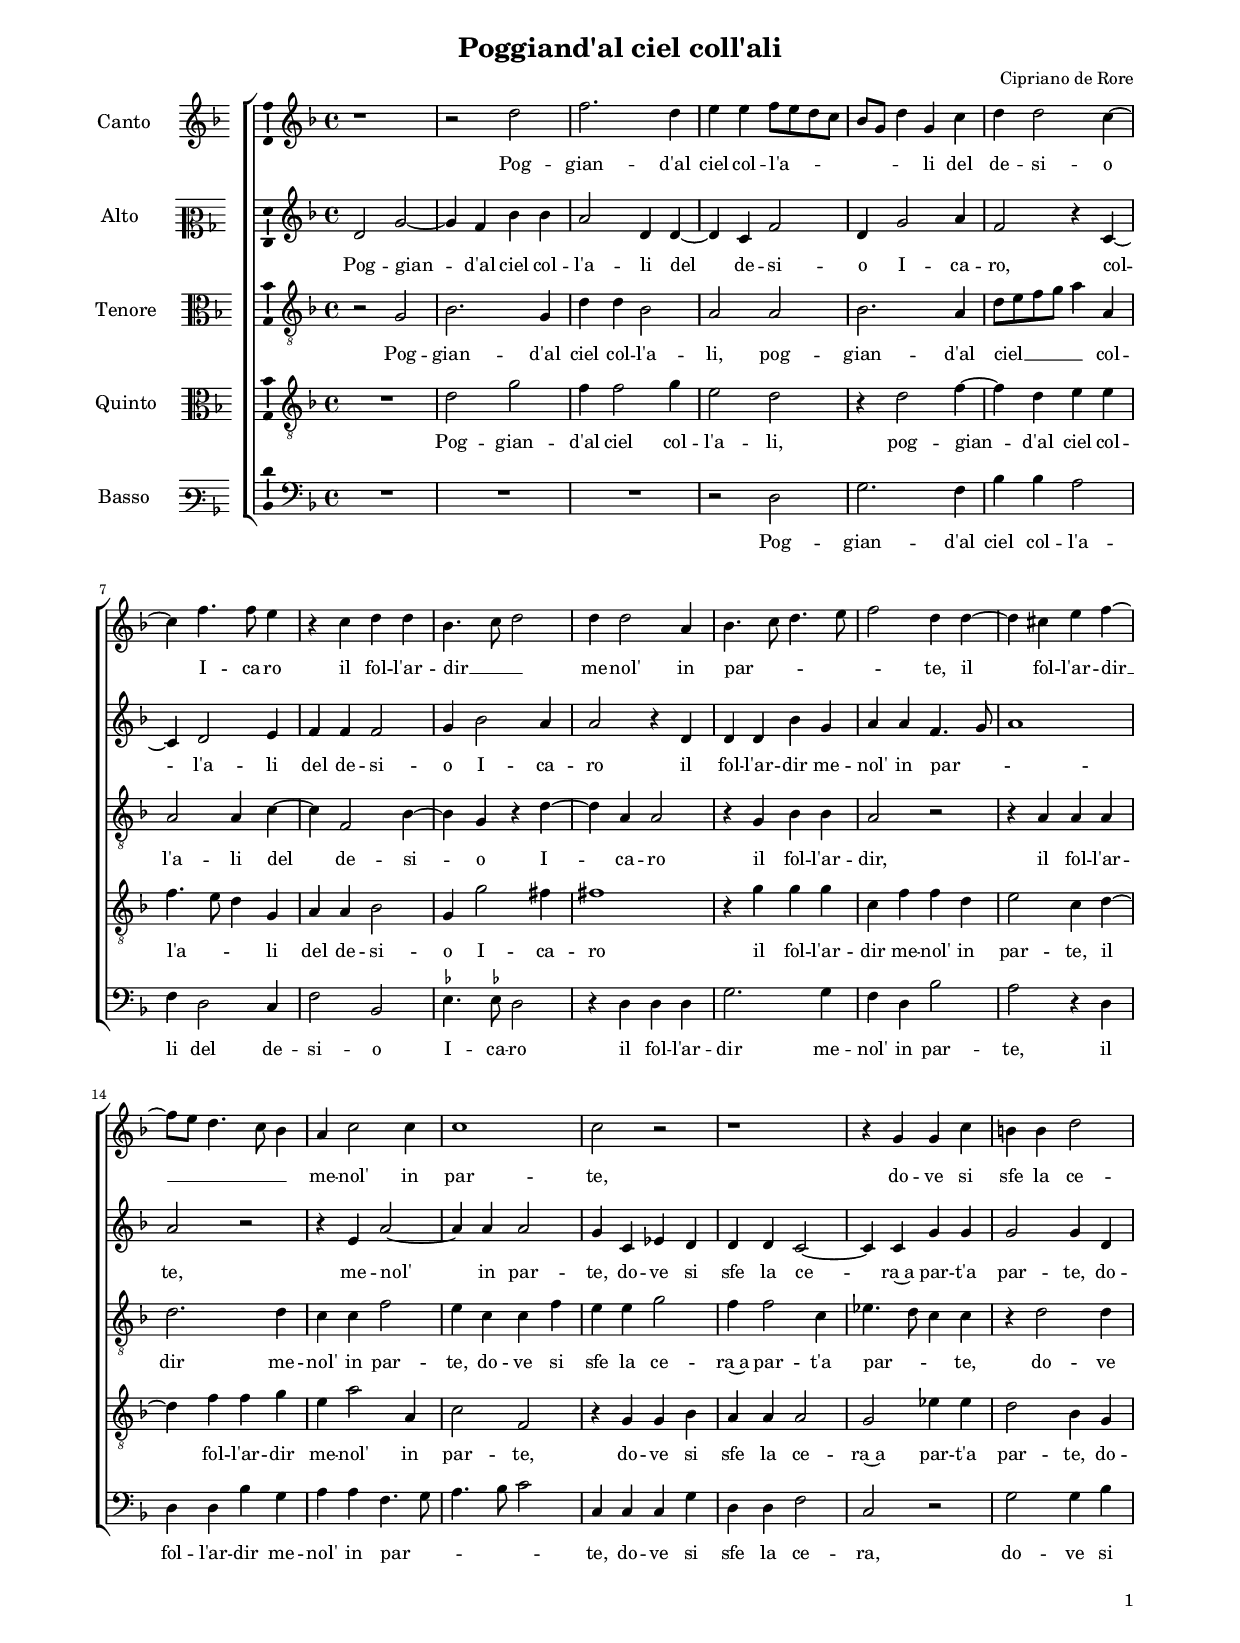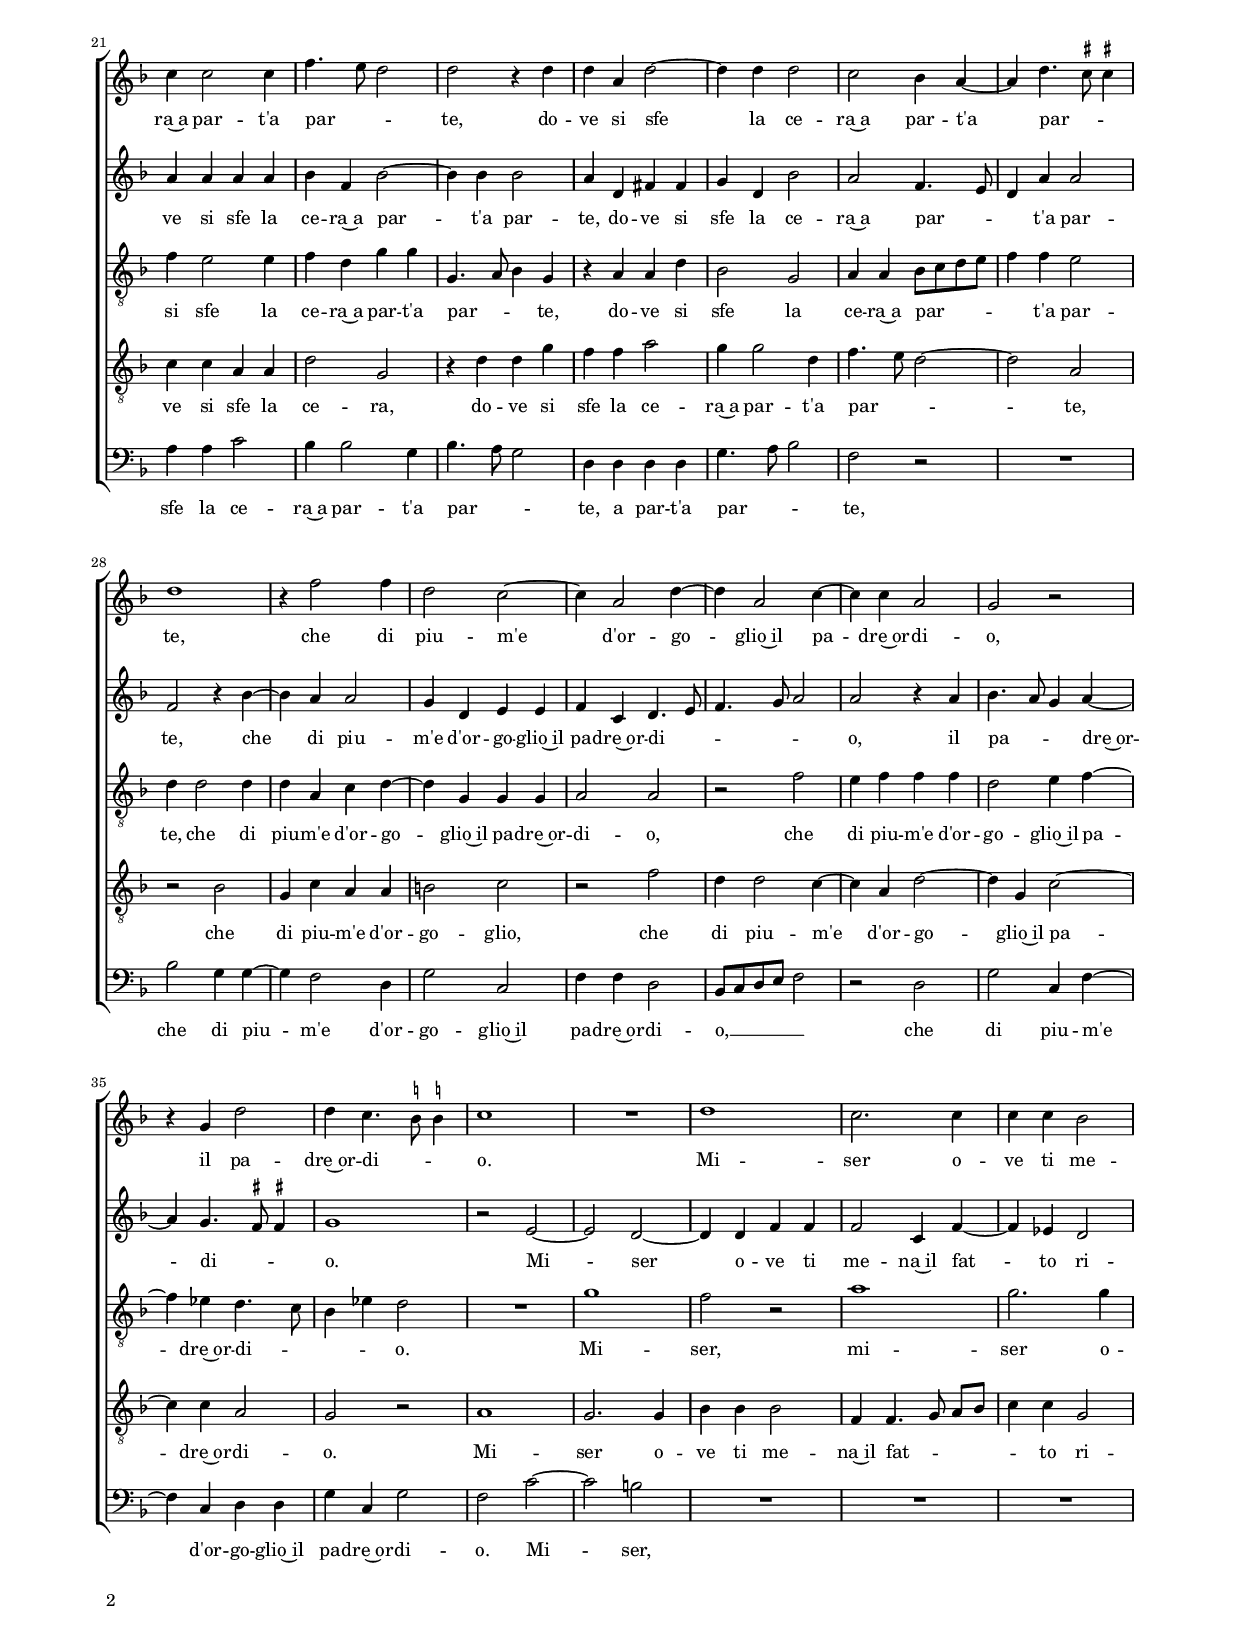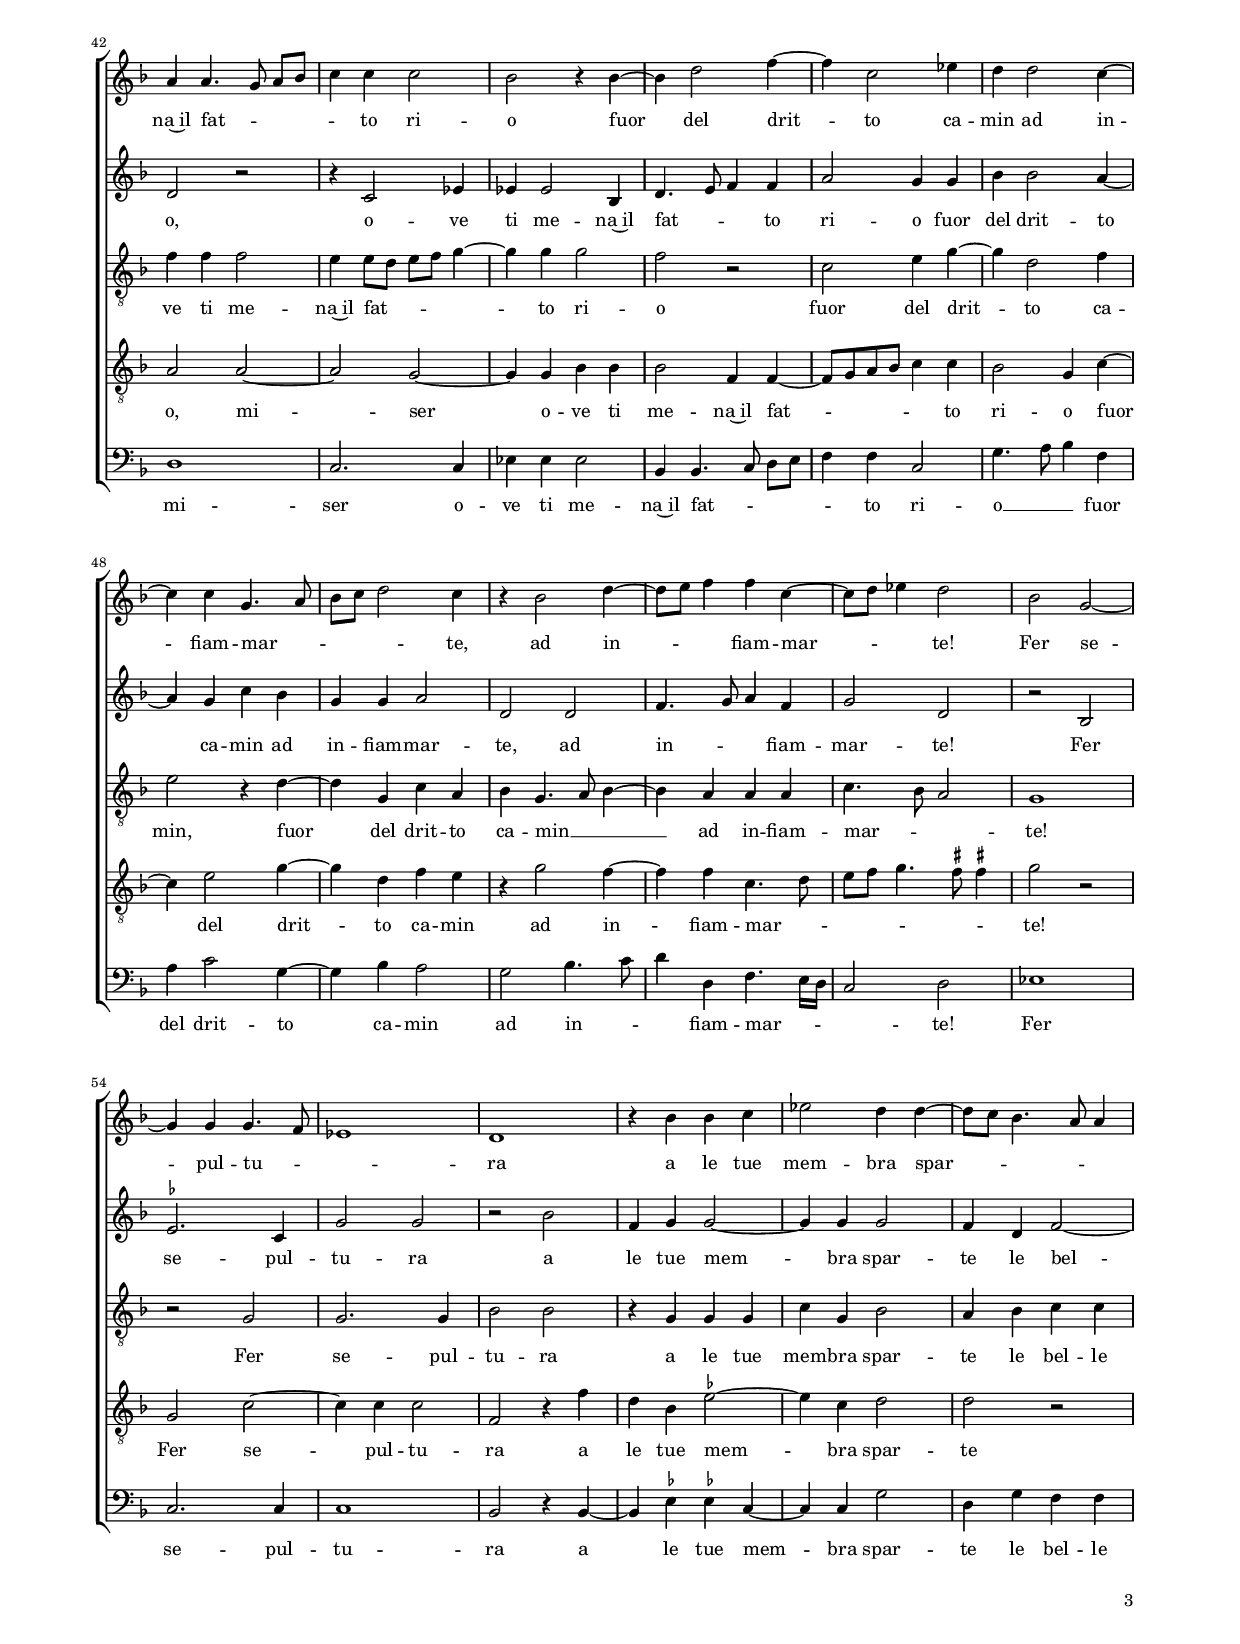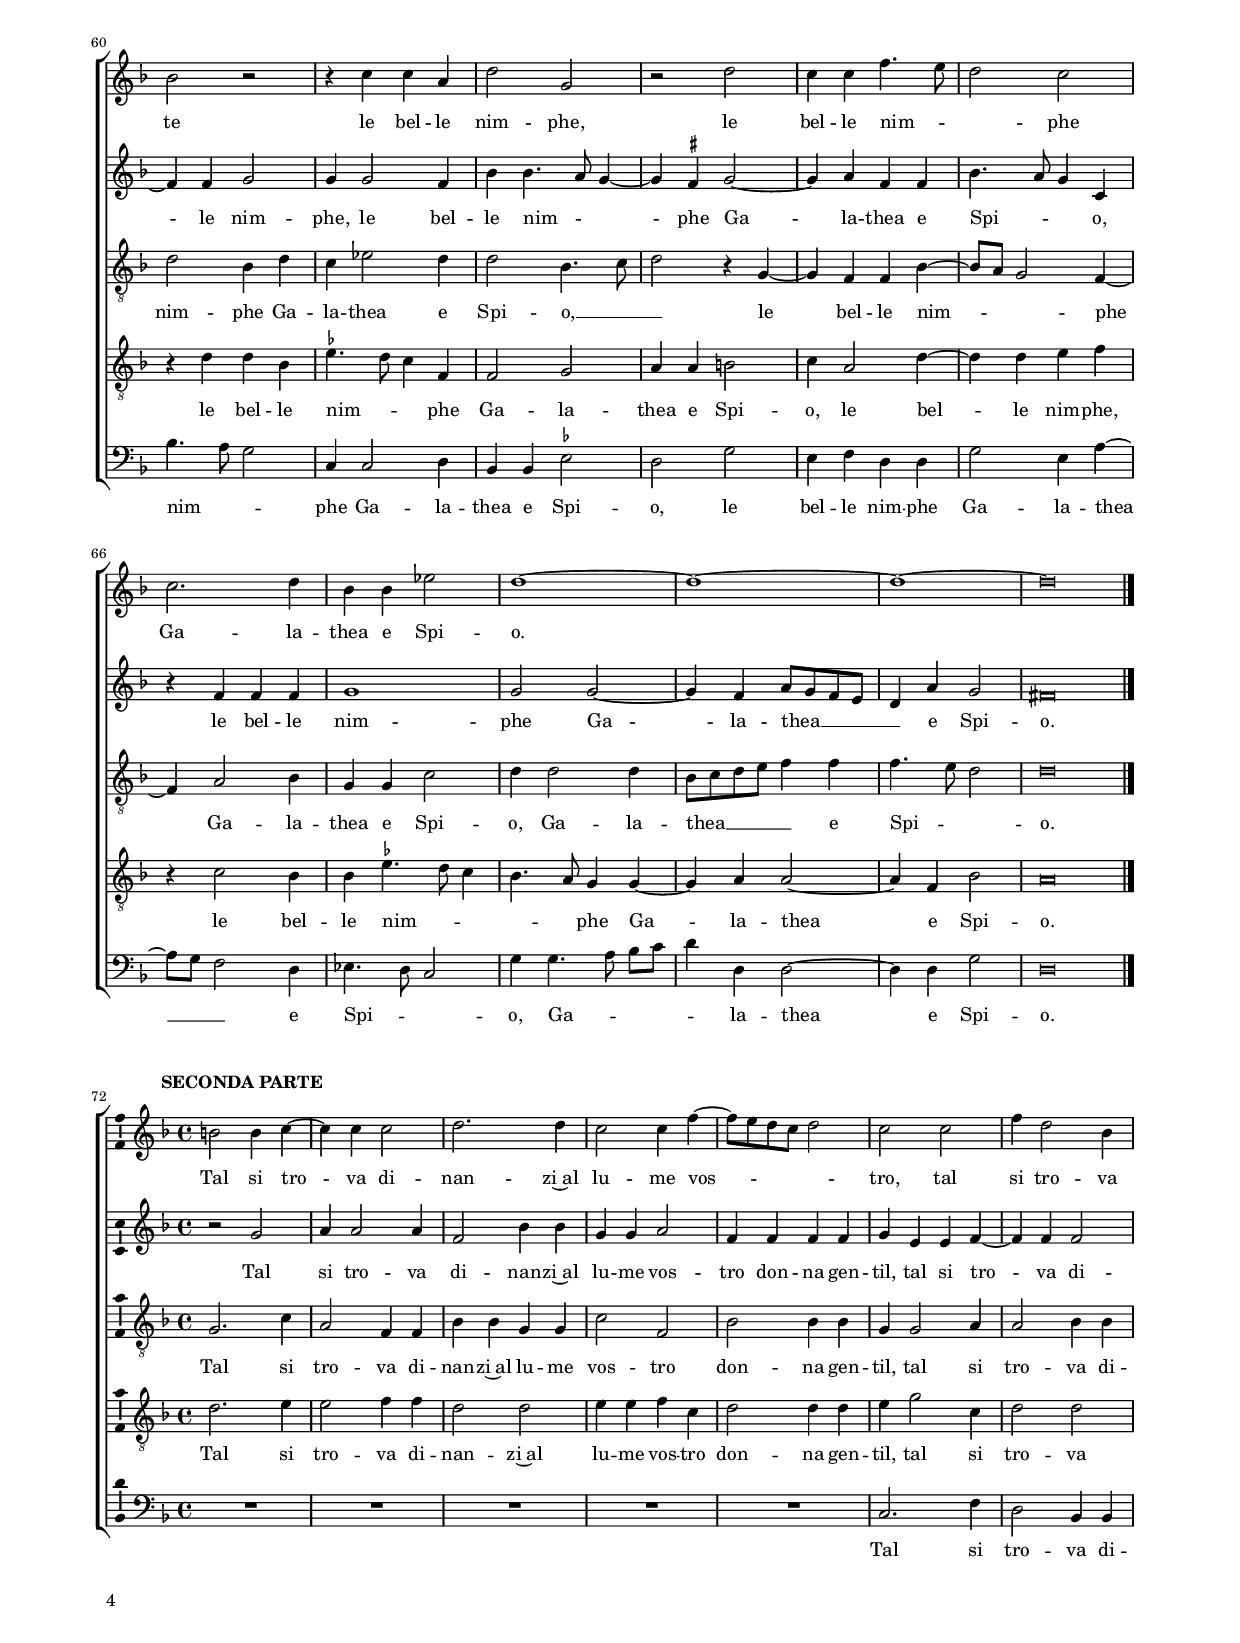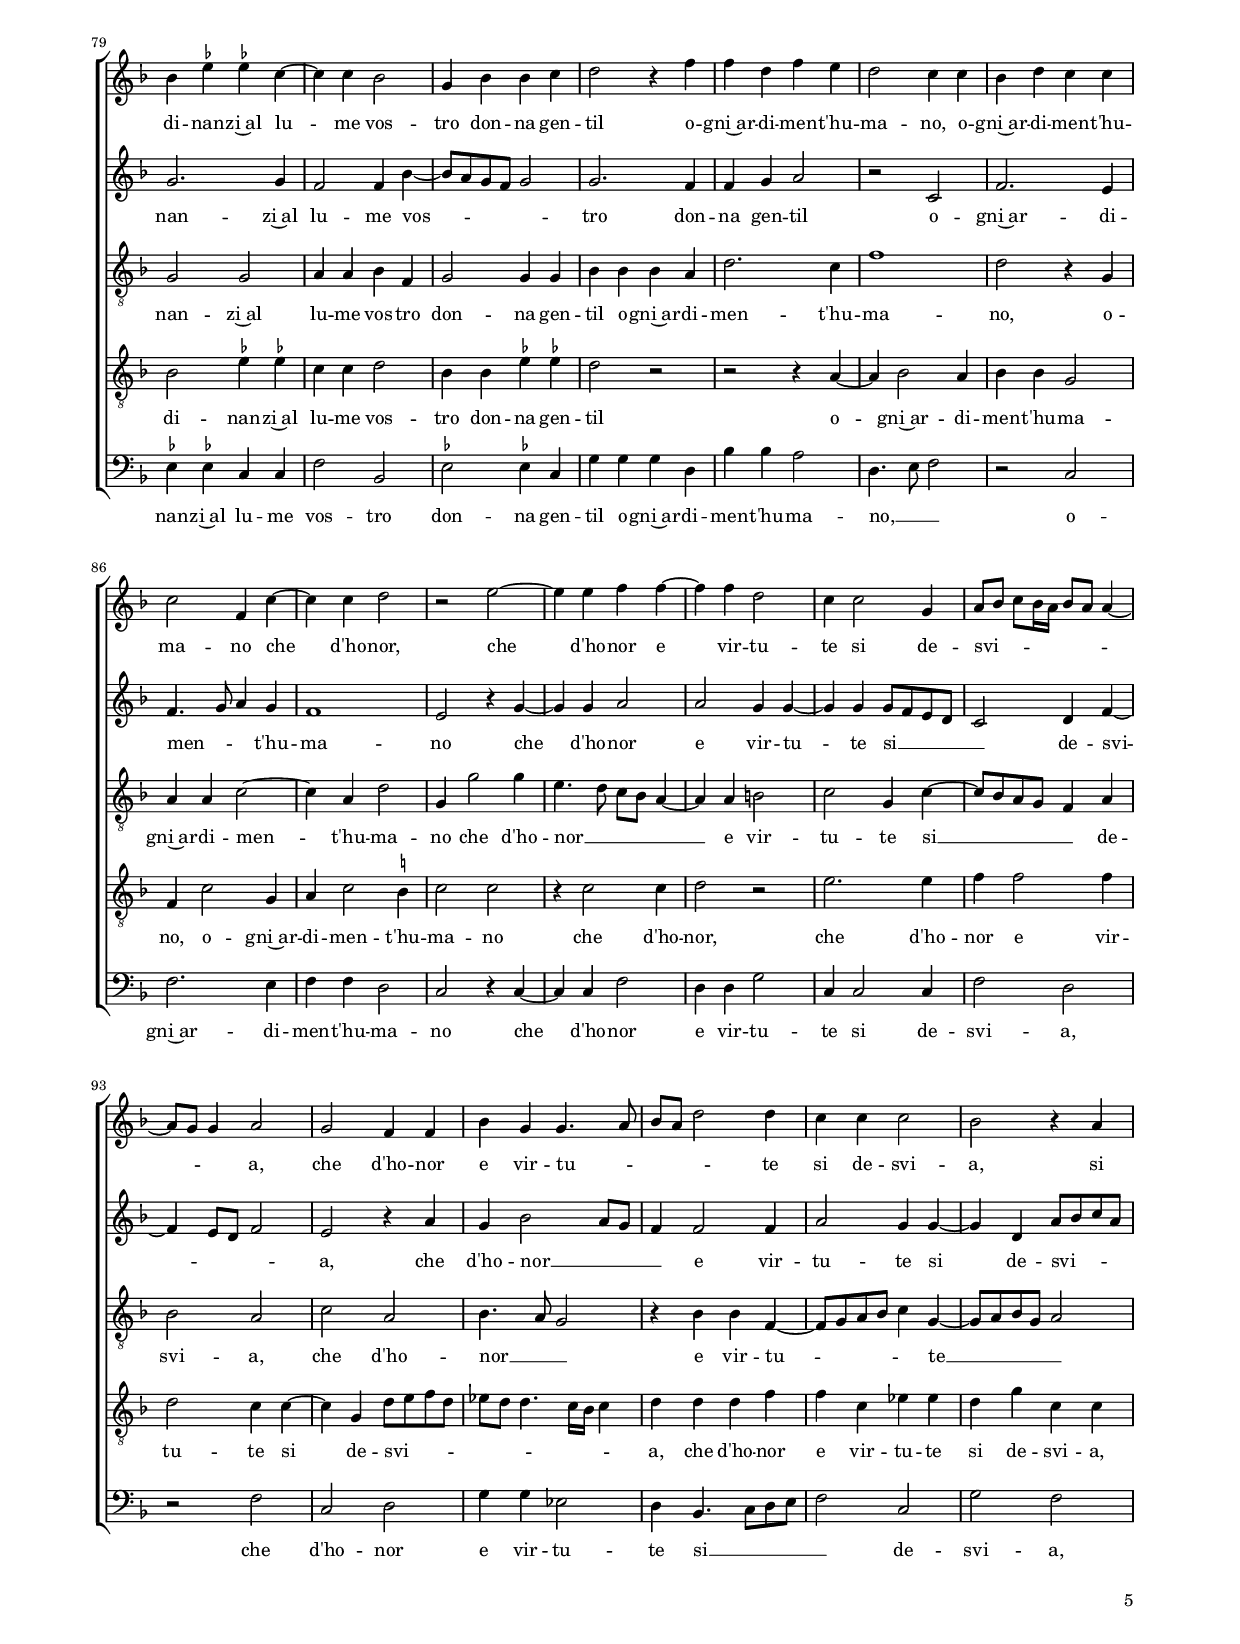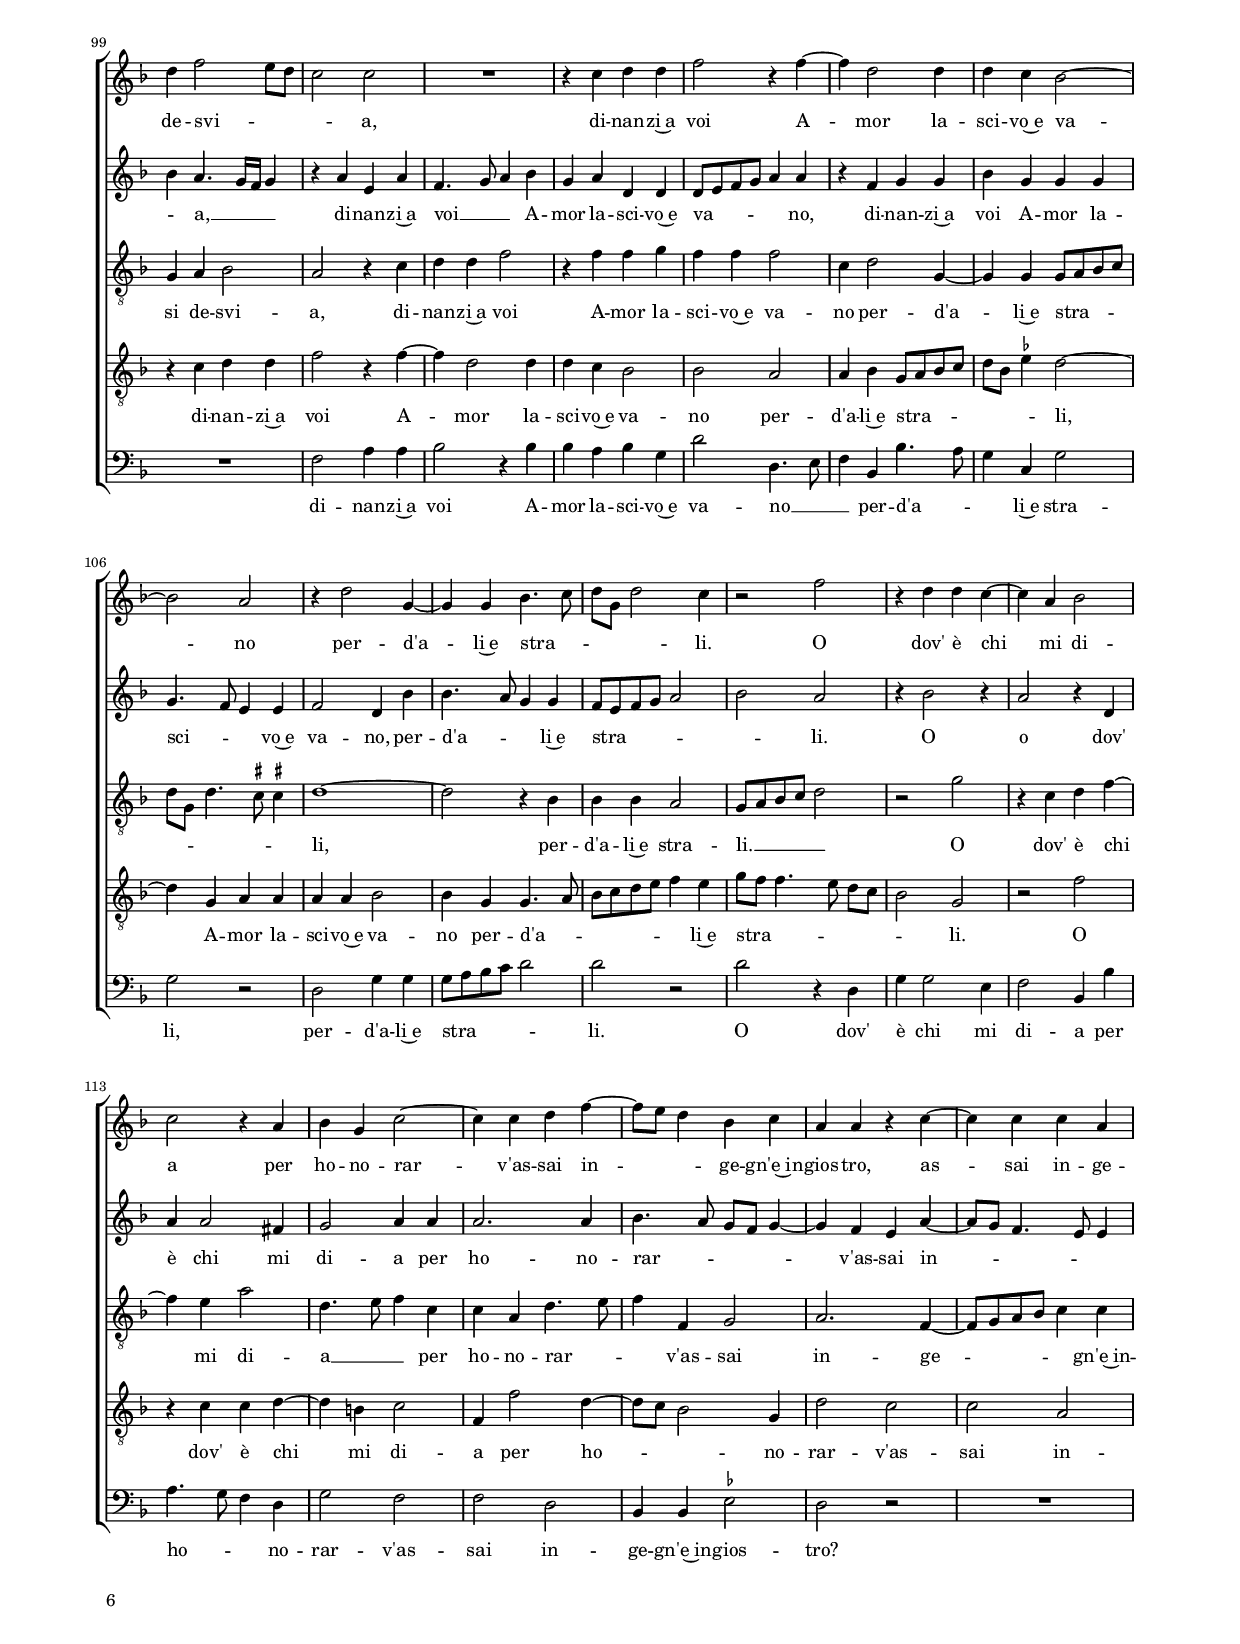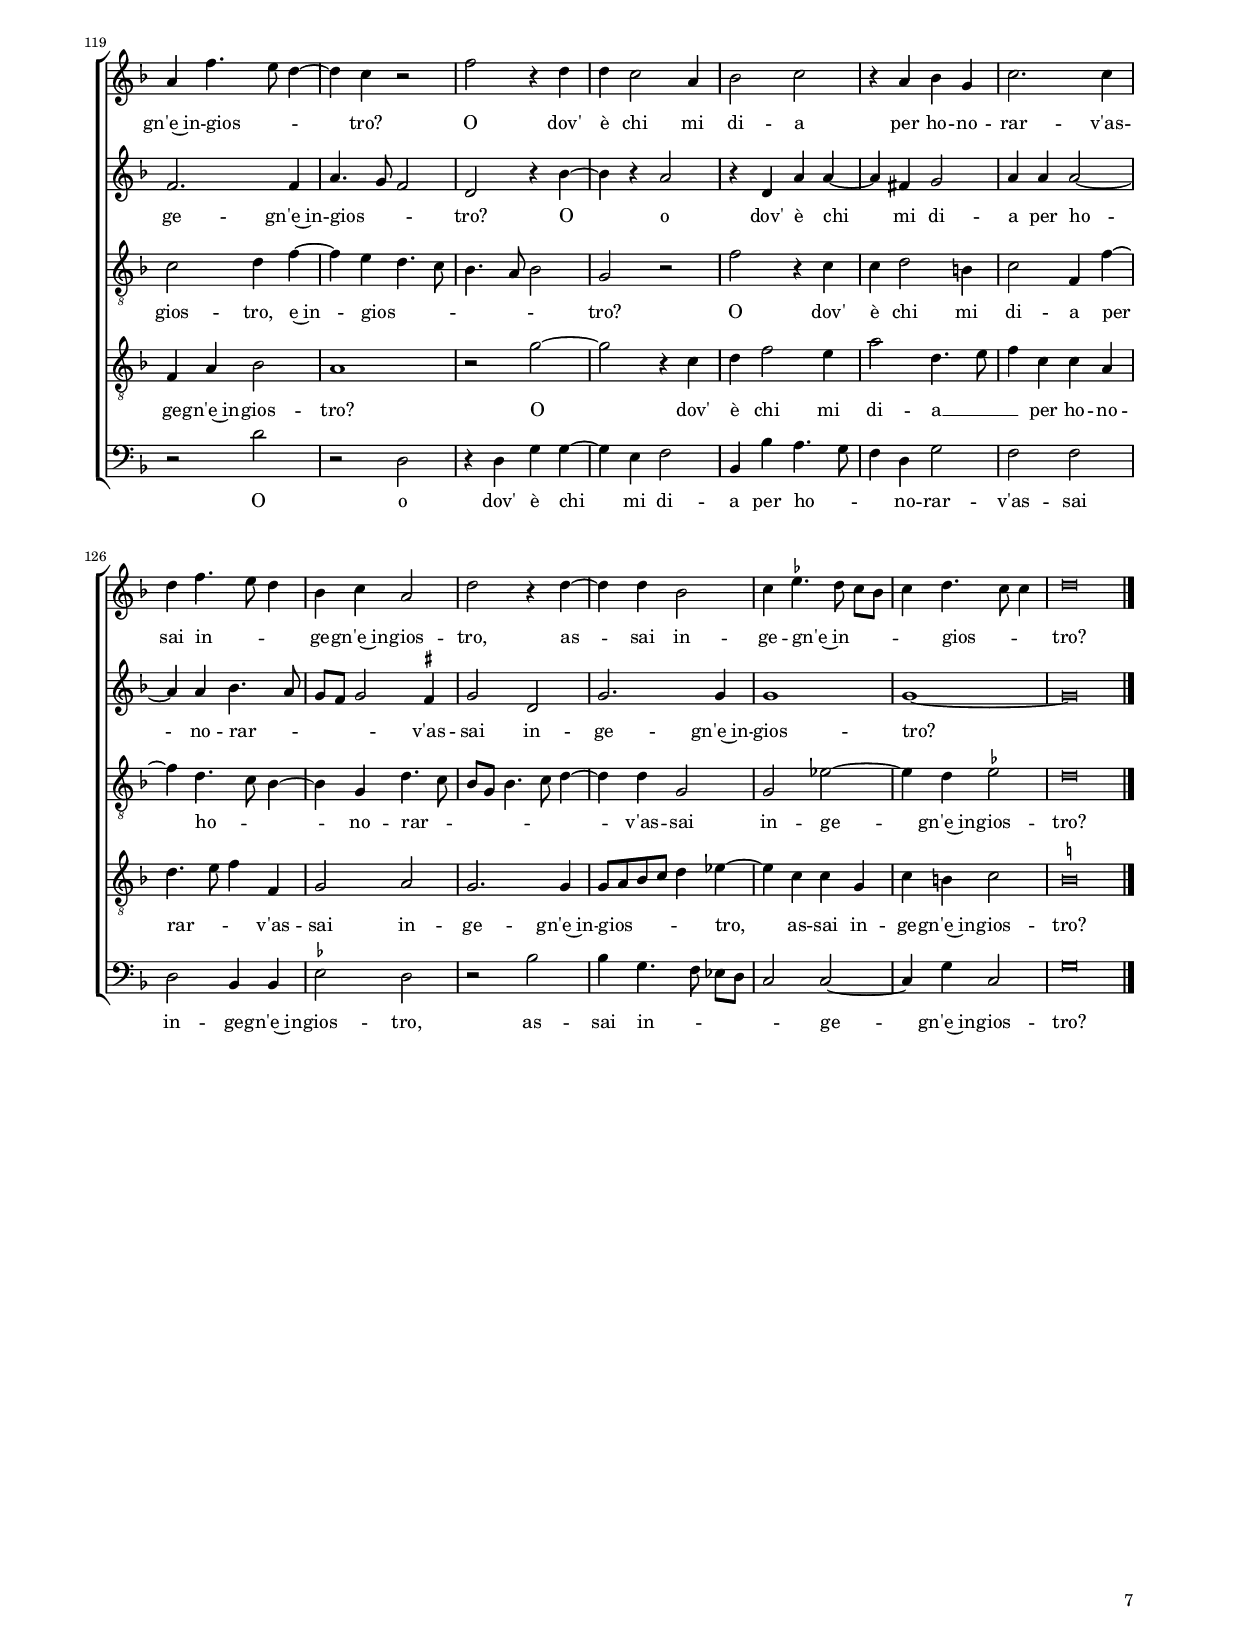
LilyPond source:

\header
{
  title="Poggiand'al ciel coll'ali"
  composer="Cipriano de Rore"
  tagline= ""
}

\version "2.24.3"
\language deutsch
#(set-global-staff-size 15)
% #(set-default-paper-size "letter")
#(ly:set-option 'point-and-click #f)

	
	ficta = { \once \set suggestAccidentals = ##t }
	
	forget = #(define-music-function (music) (ly:music?) #{
		\accidentalStyle forget
		$music
		\accidentalStyle default
		#})
	

\paper
	{
	top-margin = 1.8 \cm
	bottom-margin = 1.2 \cm
	left-margin = 1.8 \cm
	right-margin = 1.8 \cm
	ragged-bottom = ##f
	ragged-last-bottom = ##t
	print-page-number = ##f
	score-system-spacing = #'((basic-distance . 16) (minimum-distance . 14) (padding . 5) (strechability . 150))
	system-system-spacing = #'((basic-distance . 16) (minimum-distance . 14) (padding . 5) (strechability . 150))
	oddFooterMarkup=\markup   \fill-line { "" \fromproperty #'page:page-number-string }
	evenFooterMarkup=\markup  \fill-line { \fromproperty #'page:page-number-string "" }
	last-bottom-spacing = #'((basic-distance . 12) (minimum-distance . 7) (padding . 4))
%	systems-per-page = 3
%	page-count = 6
%	min-systems-per-page = 3
	}

global = {
	% \set Staff.autoBeaming = ##f
	\key f \major
	\time 4/4 % \set Score.measureLength = #(ly:make-moment 2/1)
	\set Score.tempoHideNote = ##t
	\tempo 4 = 100
	\skip 1*70 \set Score.measureLength = #(ly:make-moment 2/1)
	\skip 1*2 \bar "|."
	}
	

incipitcantus = \markup { \score {
	{
	\set Staff.instrumentName = \markup { \fontsize #1 "Canto" }
	\key f \major
	\clef violin
	s4 \bar ""
	}
	\layout  {
	raggedright = ##t
	indent = 1.8 \cm
	line-width = 2.5 \cm
	\context { \Staff \remove Time_signature_engraver }
	\override Staff.Clef.Y-extent = #'(0 . 0)
	}} \hspace #1 }
	  
	  
incipitaltus = \markup { \score {
	{
	\set Staff.instrumentName = \markup { \fontsize #1 "Alto" }
	\key f \major
	\clef mezzosoprano
	s4 \bar ""
	}
	\layout  {
	raggedright = ##t
	indent = 1.8 \cm
	line-width = 2.5 \cm
	\context { \Staff \remove Time_signature_engraver }
	\override Staff.Clef.Y-extent = #'(0 . 0)
	}} \hspace #1 }


incipittenor = \markup { \score {
	{
	\set Staff.instrumentName = \markup { \fontsize #1 "Tenore" }
	\key f \major
	\clef alto
	s4 \bar ""
	}
	\layout  {
	raggedright = ##t
	indent = 1.8 \cm
	line-width = 2.5 \cm
	\context { \Staff \remove Time_signature_engraver }
	\override Staff.Clef.Y-extent = #'(0 . 0)
	}} \hspace #1 }
	  
	  
incipitquintus = \markup { \score {
	{
	\set Staff.instrumentName = \markup { \fontsize #1 "Quinto" }
	\key f \major
	\clef alto
	s4 \bar ""
	}
	\layout  {
	raggedright = ##t
	indent = 1.8 \cm
	line-width = 2.5 \cm
	\context { \Staff \remove Time_signature_engraver }
	\override Staff.Clef.Y-extent = #'(0 . 0)
	}} \hspace #1 }
	  
	  
incipitbassus = \markup { \score {
	{
	\set Staff.instrumentName = \markup { \fontsize #1 "Basso" }
	\key f \major
	\clef varbaritone
	s4 \bar ""
	}
	\layout  {
	raggedright = ##t
	indent = 1.8 \cm
	line-width = 2.5 \cm
	\context { \Staff \remove Time_signature_engraver }
	\override Staff.Clef.Y-extent = #'(0 . 0)
	}} \hspace #1 }


cantus =  \relative c''
	{
	r1 
	r2 d
	f2. d4
	e4 e f8 e d c
%5
	b8 g d'4 g, c |
	d4 d2 c4~
	c4 f4. f8 e4
	r4 c d d
	b4. c8 d2
%10
	d4 d2 a4 |
	b4. c8 d4. e8
	f2 d4 d~
	d4 cis e f4~ 
	f8 e8 d4. c8 b4
%15
	a4 c2 c4 |
	c1
	c2 r
	r1
	r4 g g c 
%20
	h4 h d2 |
	c4 c2 c4 
	f4. e8 d2
	d2 r4 d 
	d4 a d2~
%25
	d4 d d2 |
	c2 b4 a~
	a4 d4. \ficta cis8 \ficta cis!4
	d1
	r4 f2 f4
%30
	d2 c~ |
	c4 a2 d4~ 
	d4 a2 c4~
	c4 c a2
	g2 r
%35
	r4 g d'2 |
	d4 c4. \ficta h8 \ficta h!4
	c1 
	R1
	d1 
%40
	c2. c4 |
	c4 c b2
	a4 a4. g8 a[ b]
	c4 c c2
	b2 r4 b~
%45
	b4 d2 f4~ |
	f4 c2 es4
	d4 d2 c4~ 
	c4 c4 g4. a8
	b8 c d2 c4
%50
	r4 b2 d4~ |
	d8 e f4 f c4~ 
	c8 d8 es4 d2
	b2 g2~ 
	g4 g4 g4. f8
%55
	es1 |
	d1
	r4 b' b c 
	es2 d4 d~
	d8 c b4. a8 a4
%60
	b2 r |
	r4 c c a
	d2 g,
	r2 d'
	c4 c f4. e8
%65
	d2 c |
	c2. d4
	b4 b es2
	d1~
	d1~
%70
	d1~
	d\breve |
	}


altus =  \relative c'
	{
	d2 g~
	g4 f b b
	a2 d,4 d~
	d4 c f2
%5
	d4 g2 a4 |
	f2 r4 c~
	c4 d2 e4
	f4 f f2
	g4 b2 a4
%10
	a2 r4 d, |
	d4 d b' g
	a4 a f4. g8
	a1
	a2 r
%15
	r4 e a2~ |
	a4 a a2
	g4 c, es d
	d4 d c2~
	c4 c g' g
%20
	g2 g4 d |
	a'4 a a a
	b4 f b2~
	b4 b b2
	a4 d, fis fis
%25
	g4 d b'2 |
	a2 f4. e8
	d4 a' a2
	f2 r4 b~
	b4 a a2
%30
	g4 d e e |
	f4 c d4. e8
	f4. g8 a2
	a2 r4 a
	b4. a8 g4 a~
%35
	a4 g4. \ficta fis8 \ficta fis!4 |
	g1
	r2 e~
	e2 d~
	d4 d f f
%40
	f2 c4 f~ |
	f4 es d2
	d2 r
	r4 c2 es4
	es4 es2 b4
%45
	d4. e8 f4 f |
	a2 g4 g
	b4 b2 a4~
	a4 g c b
	g4 g a2
%50
	d,2 d |
	f4. g8 a4 f
	g2 d
	r2 b
	\ficta es2. c4
%55
	g'2 g |
	r2 b
	f4 g g2~
	g4 g g2
	f4 d f2~
%60
	f4 f g2 |
	g4 g2 f4
	b4 b4. a8 g4~
	g4 \ficta fis g2~
	g4 a f f
%65
	b4. a8 g4 c, |
	r4 f f f
	g1
	g2 g~
	g4 f a8 g f e
%70
	d4 a' g2 |
	fis\breve |
	}


tenor =  \relative c'
	{
	r2 g
	b2. g4
	d'4 d b2
	a2 a
%5
	b2. a4 |
	d8 e f g a4 a,
	a2 a4 c~
	c4 f,2 b4~
	b4 g r d'~
%10
	d4 a a2 |
	r4 g b b
	a2 r
	r4 a a a
	d2. d4
%15
	c4 c f2 |
	e4 c c f
	e4 e g2
	f4 f2 c4
	es4. d8 c4 c
%20
	r4 d2 d4 |
	f4 e2 e4
	f4 d g g
	g,4. a8 b4 g
	r4 a a d
%25
	b2 g |
	a4 a b8 c d e
	f4 f e2
	d4 d2 d4
	d4 a c d~
%30
	d4 g, g g |
	a2 a
	r2 f'
	e4 f f f
	d2 e4 f~
%35
	f4 es d4. c8 |
	b4 es d2
	R1
	g1
	f2 r
%40
	a1 |
	g2. g4
	f4 f f2
	e4 e8 d e f g4~
	g4 g g2
%45
	f2 r |
	c2 e4 g~
	g4 d2 f4
	e2 r4 d~
	d4 g, c a
%50
	b4 g4. a8 b4~ |
	b4 a a a
	c4. b8 a2
	g1
	r2 g
%55
	g2. g4 |
	b2 b
	r4 g g g
	c4 g b2
	a4 b c c
%60
	d2 b4 d |
	c4 es2 d4
	d2  b4. c8
	d2 r4 g,~
	g4 f f b~
%65
	b8 a g2 f4~  |
	f4 a2 b4
	g4 g c2
	d4 d2 d4
	b8 c d e f4 f
%70
	f4. e8 d2 |
	d\breve |
	}


quintus  =  \relative c'
	{
	R1
	d2 g2
	f4 f2 g4
	e2 d2
%5
	r4 d2 f4~
	f4 d4 e4 e |
	f4. e8 d4 g,
	a4 a b2
	g4 g'2 fis4
%10
	fis1
	r4 g g4 g |
	c,4 f f4 d
	e2 c4 d~ 
	d4 f4 f4 g
%15
	e4 a2 a,4
	c2 f,2 |
	r4 g g4 b
	a4 a a2
	g2 es'4 es
%20
	d2 b4 g
	c4 c a4 a |
	d2 g,2
	r4 d' d4 g
	f4 f a2
%25
	g4 g2 d4
	f4. e8 d2~ |
	d2 a2
	r2 b2
	g4 c a4 a
%30
	h2 c |
	r2 f |
	d4 d2 c4~
	c4 a4 d2~
	d4 g,4 c2~
%35
	c4 c4 a2
	g2 r |
	a1
	g2. g4
	b4 b b2
%40
	f4 f4. g8 a[ b]
	c4 c g2 |
	a2 a2~
	a2 g~ 
	g4 g4 b4 b
%45
	b2 f4 f~
	f8 g a b c4 c |
	b2 g4 c~ 
	c4 e2 g4~ 
	g4 d4 f4 e
%50	
	r4 g2 f4~
	f4 f4 c4. d8 |
	e8 f g4. \ficta fis8 \ficta fis!4
	g2 r2
	g,2 c2~
%55
	c4 c4 c2
	f,2 r4 f' |
	d4 b \ficta es2~
	\ficta es4 c4 d2
	d2 r
%60
	r4 d d4 b
	\ficta es4. d8 c4 f, |
	f2 g2
	a4 a h2
	c4 a2 d4~
%65
	d4 d e f |
	r4 c2 b4 |
	b4 \ficta es4. d8 c4
	b4. a8 g4 g~ 
	g4 a4 a2~
%70
	a4 f4 b2
	a\breve |
	}


bassus  =  \relative c
	{
	R1
	R1
	R1
	r2 d
%5
	g2. f4 |
	b4 b a2
	f4 d2 c4
	f2 b,
	\ficta es4. \ficta es!8 d2
%10
	r4 d d d |
	g2. g4
	f4 d b'2
	a2 r4 d,
	d4 d b' g
%15
	a4 a f4. g8 |
	a4. b8 c2
	c,4 c c g'
	d4 d f2
	c2 r
%20
	g'2 g4 b |
	a4 a c2
	b4 b2 g4
	b4. a8 g2
	d4 d d d
%25
	g4. a8 b2 |
	f2 r
	R1
	b2 g4 g~
	g4 f2 d4
%30
	g2 c, |
	f4 f d2
	b8 c d e f2
	r2 d
	g2 c,4 f~
%35
	f4 c d d |
	g4 c, g'2
	f2 c'~
	c2 h 
	R1
%40
	R1 |
	R1
	d,1
	c2. c4
	es4 es es2
%45
	b4 b4. c8 d[ e] |
	f4 f c2
	g'4. a8 b4 f
	a4 c2 g4~
	g4 b a2
%50
	g2 b4. c8 |
	d4 d, f4. e16 d
	c2 d
	es1
	c2. c4
%55
	c1 |
	b2 r4 b~
	b4 \ficta es \ficta es! c~
	c4 c g'2
	d4 g f f
%60
	b4. a8 g2 |
	c,4 c2 d4
	b4 b \ficta es2
	d2 g
	e4 f d d
%65
	g2 e4 a~ |
	a8 g f2 d4
	es4. d8 c2
	g'4 g4. a8 b[ c]
	d4 d, d2~
%70
	d4 d g2 |
	d\breve |
	}


lyricscantus = \lyricmode {
	Pog -- gian -- d'al ciel col -- l'a -- _ _ _ _ _ _ li del de -- si -- o
	I -- ca -- ro il fol -- l'ar -- dir __ _ _ me -- nol' in par -- _ _ _ _ te,
	il fol -- l'ar -- dir __ _ _ _ _ me -- nol' in par -- te,
	do -- ve si sfe la ce -- ra~a par -- t'a par -- _ _ te,
	do -- ve si sfe la ce -- ra~a par -- t'a par -- _ _ te,
	che di piu -- m'e d'or -- go -- glio~il pa -- dre~or -- di -- o,
	il pa -- dre~or -- di -- _ _ o.
	Mi -- ser o -- ve ti me -- na~il fat -- _ _ _ _ to ri -- o
	fuor del drit -- to ca -- min ad in -- fiam -- mar -- _ _ _ _ te,
	ad in -- _ _ fiam -- mar -- _ _ te!
	Fer se -- pul -- tu -- _ _ ra a le tue mem -- bra spar -- _ _ _ _ te
	le bel -- le nim -- phe,
	le bel -- le nim -- _ _ phe Ga -- la -- thea e Spi -- o.
	}


lyricsaltus = \lyricmode {
	Pog -- gian -- d'al ciel col -- l'a -- li del de -- si -- o
	I -- ca -- ro,
	col -- l'a -- li del de -- si -- o I -- ca -- ro
	il fol -- l'ar -- dir me -- nol' in par -- _ _ te,
	me -- nol' in par -- te,
	do -- ve si sfe la ce -- ra~a par -- t'a par -- te,
	do -- ve si sfe la ce -- ra~a par -- t'a par -- te,
	do -- ve si sfe la ce -- ra~a par -- _ _ t'a par -- te,
	che di piu -- m'e d'or -- go -- glio~il pa -- dre~or -- di -- _ _ _ _ o,
	il pa -- _ _ dre~or -- di -- _ _ o.
	Mi -- ser o -- ve ti me -- na~il fat -- to ri -- o,
	o -- ve ti me -- na~il fat -- _ _ to ri -- o
	fuor del drit -- to ca -- min ad in -- fiam -- mar -- te,
	ad in -- _ _ fiam -- mar -- te!
	Fer se -- pul -- tu -- ra a le tue mem -- bra spar -- te
	le bel -- le nim -- phe,
	le bel -- le nim -- _ _ phe Ga -- la -- thea e Spi -- _ _ o,
	le bel -- le nim -- phe Ga -- la -- thea __ _ _ _ _ e Spi -- o.
	}


lyricstenor = \lyricmode {
	Pog -- gian -- d'al ciel col -- l'a -- li,
	pog -- gian -- d'al ciel __ _ _ _ _ col -- l'a -- li del de -- si -- o
	I -- ca -- ro il fol -- l'ar -- dir,
	il fol -- l'ar -- dir me -- nol' in par -- te,
	do -- ve si sfe la ce -- ra~a par -- t'a par -- _ _ te,
	do -- ve si sfe la ce -- ra~a par -- t'a par -- _ _ te,
	do -- ve si sfe la ce -- ra~a par -- _ _ _ _ t'a par -- te,
	che di piu -- m'e d'or -- go -- glio~il pa -- dre~or -- di -- o,
	che di piu -- m'e d'or -- go -- glio~il pa -- dre~or -- di -- _ _ _ o.
	Mi -- ser,
	mi -- ser o -- ve ti me -- na~il fat -- _ _ _ _ to ri -- o
	fuor del drit -- to ca -- min,
	fuor del drit -- to ca -- min __ _ _
	ad in -- fiam -- mar -- _ _ te!
	Fer se -- pul -- tu -- ra a le tue mem -- bra spar -- te
	le bel -- le nim -- phe Ga -- la -- thea e Spi -- o, __ _ _
	le bel -- le nim -- _ _ phe Ga -- la -- thea e Spi -- o,
	Ga -- la -- thea __ _ _ _ _ e Spi -- _ _ o.
	}


lyricsquintus = \lyricmode {
	Pog -- gian -- d'al ciel col -- l'a -- li,
	pog -- gian -- d'al ciel col -- l'a -- _ _ li del de -- si -- o
	I -- ca -- ro il fol -- l'ar -- dir me -- nol' in par -- te,
	il fol -- l'ar -- dir me -- nol' in par -- te,
	do -- ve si sfe la ce -- ra~a par -- t'a par -- te,
	do -- ve si sfe la ce -- ra,
	do -- ve si sfe la ce -- ra~a par -- t'a par -- _ _ te,
	che di piu -- m'e d'or -- go -- glio,
	che di piu -- m'e d'or -- go -- glio~il pa -- dre~or -- di -- o.
	Mi -- ser o -- ve ti me -- na~il fat -- _ _ _ _ to ri -- o,
	mi -- ser o -- ve ti me -- na~il fat -- _ _ _ _ to ri -- o
	fuor del drit -- to ca -- min ad in -- fiam -- mar -- _ _ _ _ _ _ te!
	Fer se -- pul -- tu -- ra a le tue mem -- bra spar -- te
	le bel -- le nim -- _ _ phe Ga -- la -- thea e Spi -- o,
	le bel -- le nim -- phe,
	le bel -- le nim -- _ _ _ _ phe Ga -- la -- thea e Spi -- o.
	}


lyricsbassus = \lyricmode {
	Pog -- gian -- d'al ciel col -- l'a -- li del de -- si -- o
	I -- ca -- ro il fol -- l'ar -- dir me -- nol' in par -- te,
	il fol -- l'ar -- dir me -- nol' in par -- _ _ _ _ te,
	do -- ve si sfe la ce -- ra,
	do -- ve si sfe la ce -- ra~a par -- t'a par -- _ _ te,
	a par -- t'a par -- _ _ te,
	che di piu -- m'e d'or -- go -- glio~il pa -- dre~or -- di -- o, __ _ _ _ _
	che di piu -- m'e d'or -- go -- glio~il pa -- dre~or -- di -- o.
	Mi -- ser,
	mi -- ser o -- ve ti me -- na~il fat -- _ _ _ _ to ri -- o __ _ _
	fuor del drit -- to ca -- min ad in -- _ _ fiam -- mar -- _ _ _ te!
	Fer se -- pul -- tu -- ra a le tue mem -- bra spar -- te
	le bel -- le nim -- _ _ phe Ga -- la -- thea e Spi -- o,
	le bel -- le nim -- phe Ga -- la -- thea __ _ _ e Spi -- _ _ o,
	Ga -- _ _ _ _ la -- thea e Spi -- o.
	}


\score
{  
	\transpose c c {
	\new ChoirStaff \with { \override StaffGrouper.staff-staff-spacing.basic-distance = #12 }
	<<

	\new Staff << \global
	\new Voice="v1" {
		\set Staff.instrumentName=\incipitcantus
		\set Staff.midiInstrument = "reed organ"
		\clef violin
		\cantus }
	\new Lyrics \lyricsto "v1" {\lyricscantus }
	>>


	\new Staff << \global
	\new Voice="v2" {
		\set Staff.instrumentName=\incipitaltus
		\set Staff.midiInstrument = "reed organ"
		\clef violin % "G_8"
		\altus}
	\new Lyrics \lyricsto "v2" {\lyricsaltus }
	>>


	\new Staff << \global
	\new Voice="v3" {
		\set Staff.instrumentName=\incipittenor
		\set Staff.midiInstrument = "reed organ"
		\clef "G_8"
		\tenor }
	\new Lyrics \lyricsto "v3" {\lyricstenor }
	>>


	\new Staff << \global
	\new Voice="v5" {
		\set Staff.instrumentName=\incipitquintus
		\set Staff.midiInstrument = "reed organ"
	\clef "G_8"
		\quintus}
	\new Lyrics \lyricsto "v5" {\lyricsquintus }
	>>


	\new Staff << \global
	\new Voice="v4" {
		\set Staff.instrumentName=\incipitbassus
		\set Staff.midiInstrument = "reed organ"
		\clef bass
		\bassus }
	\new Lyrics \lyricsto "v4" {\lyricsbassus}
	>>

	>>
	} % transpose

	\layout
	{
	indent = 2.5 \cm
	\context { \Staff \override TimeSignature.break-visibility = #end-of-line-invisible }
	\context { \Lyrics \override VerticalAxisGroup.nonstaff-relatedstaff-spacing.padding = #1.4 }
	\context { \Staff \consists Ambitus_engraver }
	\context { \Score \override BarNumber.padding = #2 }
	\context { \Voice \override NoteHead.style = #'baroque }
	}


\midi
	{
	}

}

%%%%%%%%%%%%%%%%%%%%  SECUNDA PARS %%%%%%%%%%%%%%%%%%%%


global = {
	\key f \major
	\time 4/4
	\set Score.tempoHideNote = ##t
	\tempo 4 = 100
	\set Score.currentBarNumber = #72
	\skip 1*60 \set Score.measureLength = #(ly:make-moment 2/1)
	\skip 1*2 \bar "|."
	}


cantus =  \relative c''
	{
	h2 h4 c~  
	c4 c c2
	d2. d4
	c2 c4 f~
%5
	f8 e d c d2 |
	c2 c
	f4 d2 b4
	b4 \ficta es \ficta es! c~
	c4 c b2
%10
	g4 b b c |
	d2 r4 f
	f4 d f e
	d2 c4 c
	b4 d c c
%15
	c2 f,4 c'~ |
	c4 c d2
	r2 e~
	e4 e f f~
	f4 f d2
%20
	c4 c2 g4 |
	a8 b c b16 a b8[ a] a4~
	a8 g g4 a2
	g2 f4 f
	b4 g g4. a8
%25
	b8 a d2 d4 |
	c4 c c2
	b2 r4 a
	d4 f2 e8 d
	c2 c
%30
	R1 |
	r4 c d d
	f2 r4 f~
	f4 d2 d4
	d4 c b2~
%35
	b2 a |
	r4 d2 g,4~
	g4 g b4. c8
	d8 g, d'2 c4
	r2 f
%40
	r4 d d c~ |
	c4 a b2
	c2 r4 a
	b4 g c2~
	c4 c d f~
%45
	f8 e d4 b c |
	a4 a r c~
	c4 c c a
	a4 f'4. e8 d4~
	d4 c r2
%50
	f2 r4 d |
	d4 c2 a4
	b2 c
	r4 a b g
	c2. c4
%55
	d4 f4. e8 d4 |
	b4 c a2
	d2 r4 d~
	d4 d b2
	c4 \ficta es4. d8 c[ b]
%60
	c4 d4. c8 c4 |
	d\breve |
	}


altus =  \relative c'
	{
	r2 g'
	a4 a2 a4
	f2 b4 b
	g4 g a2
%5
	f4 f f f |
	g4 e e f~
	f4 f f2
	g2. g4
	f2 f4 b~
%10
	b8 a g f g2 |
	g2. f4
	f4 g a2
	r2 c,
	f2. e4
%15
	f4. g8 a4 g |
	f1
	e2 r4 g~
	g4 g a2
	a2 g4 g~
%20
	g4 g g8 f e d |
	c2 d4 f~
	f4 e8 d f2
	e2 r4 a
	g4 b2 a8 g
%25
	f4 f2 f4 |
	a2 g4 g~
	g4 d a'8 b c a
	b4 a4. g16 f g4
	r4 a e a
%30
	f4. g8 a4 b |
	g4 a d, d
	d8 e f g a4 a
	r4 f g g
	b4 g g g
%35
	g4. f8 e4 e |
	f2 d4 b'
	b4. a8 g4 g
	f8 e f g a2
	b2 a
%40
	r4 b2 r4 |
	a2 r4 d,
	a'4 a2 fis4
	g2 a4 a
	a2. a4
%45
	b4. a8 g f g4~ |
	g4 f e a~
	a8 g f4. e8 e4
	f2. f4
	a4. g8 f2
%50
	d2 r4 b'~ |
	b4 r a2
	r4 d, a' a~
	a4 fis g2
	a4 a a2~
%55
	a4 a b4. a8 |
	g8 f g2 \ficta fis4
	g2 d
	g2. g4
	g1
%60
	g1~
	g\breve |
	}


tenor =  \relative c'
	{
	g2. c4
	a2 f4 f
	b4 b g g
	c2 f,
%5
	b2 b4 b |
	g4 g2 a4
	a2 b4 b
	g2 g
	a4 a b f
%10
	g2 g4 g |
	b4 b b a
	d2. c4
	f1
	d2 r4 g,
%15
	a4 a c2~ |
	c4 a d2
	g,4 g'2 g4
	e4. d8 c b a4~
	a4 a h2
%20
	c2 g4 c~ |
	c8 b a g f4 a
	b2 a
	c2 a
	b4. a8 g2
%25
	r4 b b f~ |
	f8 g a b c4 g~
	g8 a b g a2
	g4 a b2
	a2 r4 c
%30
	d4 d f2 |
	r4 f f g
	f4 f f2
	c4 d2 g,4~
	g4 g g8 a b c
%35
	d8 g, d'4. \ficta cis8 \ficta cis!4 |
	d1~
	d2 r4 b
	b4 b a2
	g8 a b c d2
%40
	r2 g |
	r4 c, d f~
	f4 e a2
	d,4. e8 f4 c
	c4 a d4. e8
%45
	f4 f, g2 |
	a2. f4~
	f8 g a b c4 c
	c2 d4 f~
	f4 e d4. c8
%50
	b4. a8 b2 |
	g2 r
	f'2 r4 c
	c4 d2 h4
	c2 f,4 f'~
%55
	f4 d4. c8 b4~ |
	b4 g d'4. c8
	b8 g b4. c8 d4~
	d4 d g,2
	g2 es'~
%60
	es4 d \ficta es!2 |
	d\breve |
	}


quintus  =  \relative c'
	{
	d2. e4
	e2 f4 f
	d2 d
	e4 e f c
%5
	d2 d4 d |
	e4 g2 c,4
	d2 d
	b2 \ficta es4 \ficta es!
	c4 c d2
%10
	b4 b \ficta es \ficta es! |
	d2 r
	r2 r4 a~
	a4 b2 a4
	b4 b g2
%15
	f4 c'2 g4 |
	a4 c2 \ficta h4
	c2 c
	r4 c2 c4
	d2 r
%20
	e2. e4 |
	f4 f2 f4
	d2 c4 c~
	c4 g d'8 e f d
	es8 d d4. c16 b c4
%25
	d4 d d f |
	f4 c es es
	d4 g c, c
	r4 c d d
	f2 r4 f~
%30
	f4 d2 d4 |
	d4 c b2
	b2 a
	a4 b g8 a b c
	d8 b \ficta es4 d2~
%35
	d4 g, a a |
	a4 a b2
	b4 g g4. a8
	b8 c d e f4 e
	g8 f f4. e8 d[ c]
%40
	b2 g |
	r2 f'
	r4 c c d~
	d4 h c2
	f,4 f'2 d4~
%45
	d8 c b2 g4 |
	d'2 c
	c2 a
	f4 a b2
	a1
%50
	r2 g'~ |
	g2 r4 c,
	d4 f2 e4
	a2 d,4. e8
	f4 c c a
%55
	d4. e8 f4 f, |
	g2 a
	g2. g4
	g8 a b c d4 es~
	es4 c c g
%60
	c4 h c2 |
	\ficta h\breve |
	}


bassus  =  \relative c
	{
	R1
	R1
	R1
	R1
%5
	R1 |
	c2. f4
	d2 b4 b
	\ficta es4 \ficta es! c c
	f2 b,
%10
	\ficta es2 \ficta es!4 c |
	g'4 g g d
	b'4 b a2
	d,4. e8 f2
	r2 c
%15
	f2. e4 |
	f4 f d2
	c2 r4 c~
	c4 c f2
	d4 d g2
%20
	c,4 c2 c4 |
	f2 d
	r2 f
	c2 d
	g4 g es2
%25
	d4 b4. c8 d e |
	f2 c
	g'2 f
	R1
	f2 a4 a
%30
	b2 r4 b |
	b4 a b g
	d'2 d,4. e8
	f4 b, b'4. a8
	g4 c, g'2
%35
	g2 r |
	d2 g4 g
	g8 a b c d2
	d2 r
	d2 r4 d,
%40
	g4 g2 e4 |
	f2 b,4 b'
	a4. g8 f4 d
	g2 f
	f2 d
%45
	b4 b \ficta es2 |
	d2 r
	R1
	r2 d'
	r2 d,
%50
	r4 d g g~ |
	g4 e f2
	b,4 b' a4. g8
	f4 d g2
	f2 f
%55
	d2 b4 b |
	\ficta es2 d
	r2 b'
	b4 g4. f8 es[ d]
	c2 c~
%60
	c4 g' c,2 |
	g'\breve |
	}


lyricscantus = \lyricmode {
	Tal si tro -- va di -- nan -- zi~al lu -- me vos -- _ _ _ _ tro,
	tal si tro -- va di -- nan -- zi~al lu -- me vos -- tro
	don -- na gen -- til o -- gni~ar -- di -- men -- t'hu -- ma -- no,
	o -- gni~ar -- di -- men -- t'hu -- ma -- no
	che d'ho -- nor,
	che d'ho -- nor e vir -- tu -- te si de -- svi -- _ _ _ _ _ _ _ _ _ a,
	che d'ho -- nor e vir -- tu -- _ _ _ _ te si de -- svi -- a,
	si de -- svi -- _ _ _ a,
	di -- nan -- zi~a voi A -- mor la -- sci -- vo~e va -- no
	per -- d'a -- li~e stra -- _ _ _ _ li.
	O dov' è chi mi di -- a per ho -- no -- rar -- v'as -- sai in -- _ _ ge -- gn'e~in -- gios -- tro,
	as -- sai in -- ge -- gn'e~in -- gios -- _ _ tro?
	O dov' è chi mi di -- a per ho -- no -- rar -- v'as -- sai in -- _ _ ge -- gn'e~in -- gios -- tro,
	as -- sai in -- ge -- gn'e~in -- _ _ _ _ gios -- _ _ tro?
	}


lyricsaltus = \lyricmode {
	Tal si tro -- va di -- nan -- zi~al lu -- me vos -- tro don -- na gen -- til,
	tal si tro -- va di -- nan -- zi~al lu -- me vos -- _ _ _ _ tro
	don -- na gen -- til o -- gni~ar -- di -- men -- _ _ t'hu -- ma -- no
	che d'ho -- nor e vir -- tu -- te si __ _ _ _ _ de -- svi -- _ _ _ a,
	che d'ho -- nor __ _ _ _ e vir -- tu -- te si de -- svi -- _ _ _ _ a, __ _ _ _
	di -- nan -- zi~a voi __ _ _ A -- mor la -- sci -- vo~e va -- _ _ _ _ no,
	di -- nan -- zi~a voi A -- mor la -- sci -- _ _ vo~e va -- no,
	per -- d'a -- _ _ li~e stra -- _ _ _ _ _ li.
	O
	o dov' è chi mi di -- a per ho -- no -- rar -- _ _ _ _ v'as -- sai in -- _ _ _ _ ge -- gn'e~in -- gios -- _ _ tro?
	O 
	o dov' è chi mi di -- a per ho -- no -- rar -- _ _ _ _ v'as -- sai in -- ge -- gn'e~in -- gios -- tro?
	}


lyricstenor = \lyricmode {
	Tal si tro -- va di -- nan -- zi~al lu -- me vos -- tro don -- na gen -- til,
	tal si tro -- va di -- nan -- zi~al lu -- me vos -- tro
	don -- na gen -- til o -- gni~ar -- di -- men -- t'hu -- ma -- no,
	o -- gni~ar -- di -- men -- t'hu -- ma -- no
	che d'ho -- nor __ _ _ _ _ e vir -- tu -- te si __ _ _ _ _ de -- svi -- a,
	che d'ho -- nor __ _ _ e vir -- tu -- _ _ _ _ te __ _ _ _ _ si de -- svi -- a,
	di -- nan -- zi~a voi A -- mor la -- sci -- vo~e va -- no
	per -- d'a -- li~e stra -- _ _ _ _ _ _ _ _ li,
	per -- d'a -- li~e stra -- li. __ _ _ _ _
	O dov' è chi mi di -- a __ _ _ per ho -- no -- rar -- _ _ v'as -- sai 
	in -- ge -- _ _ _ _ gn'e~in -- gios -- tro,
	e~in -- gios -- _ _ _ _ _ tro?
	O dov' è chi mi di -- a per ho -- _ _ no -- rar -- _ _ _ _ _ _ v'as -- sai 
	in -- ge -- gn'e~in -- gios -- tro?
	}


lyricsquintus = \lyricmode {
	Tal si tro -- va di -- nan -- zi~al lu -- me vos -- tro don -- na gen -- til,
	tal si tro -- va di -- nan -- zi~al lu -- me vos -- tro
	don -- na gen -- til o -- gni~ar -- di -- men -- t'hu -- ma -- no,
	o -- gni~ar -- di -- men -- t'hu -- ma -- no
	che d'ho -- nor,
	che d'ho -- nor e vir -- tu -- te si de -- svi -- _ _ _ _ _ _ _ _ _ a,
	che d'ho -- nor e vir -- tu -- te si de -- svi -- a,
	di -- nan -- zi~a voi A -- mor la -- sci -- vo~e va -- no
	per -- d'a -- li~e stra -- _ _ _ _ _ _ li,
	A -- mor la -- sci -- vo~e va -- no
	per -- d'a -- _ _ _ _ _ _ li~e stra -- _ _ _ _ _ _ li.
	O dov' è chi mi di -- a per ho -- _ _ no -- rar -- v'as -- sai in -- ge -- gn'e~in -- gios -- tro?
	O dov' è chi mi di -- a __ _ _ per ho -- no -- rar -- _ _ v'as -- sai 
	in -- ge -- gn'e~in -- gios -- _ _ _ _ tro,
	as -- sai in -- ge -- gn'e~in -- gios -- tro?
	}


lyricsbassus = \lyricmode {
	Tal si tro -- va di -- nan -- zi~al lu -- me vos -- tro don -- na gen -- til
	o -- gni~ar -- di -- men -- t'hu -- ma -- no, __ _ _
	o -- gni~ar -- di -- men -- t'hu -- ma -- no
	che d'ho -- nor e vir -- tu -- te si de -- svi -- a,
	che d'ho -- nor e vir -- tu -- te si __ _ _ _ _ de -- svi -- a,
	di -- nan -- zi~a voi A -- mor la -- sci -- vo~e va -- no __ _ _
	per -- d'a -- _ _ li~e stra -- li,
	per -- d'a -- li~e stra -- _ _ _ _ li.
	O dov' è chi mi di -- a per ho -- _ _ no -- rar -- v'as -- sai in -- ge -- gn'e~in -- gios -- tro?
	O 
	o dov' è chi mi di -- a per ho -- _ _ no -- rar -- v'as -- sai in -- ge -- gn'e~in -- gios -- tro,
	as -- sai in -- _ _ _ _ ge -- gn'e~in -- gios -- tro?
	}


\score
	{  
	\transpose c c {
	\new ChoirStaff \with { \override StaffGrouper.staff-staff-spacing.basic-distance = #12 }
	<<

	\new Staff <<\global
	\new Voice="v1" {
	  %\set Staff.instrumentName=Cantus
		\set Staff.midiInstrument = "reed organ"
		\clef violin
		\cantus }
	\new Lyrics \lyricsto "v1" {\lyricscantus }
	>>


	\new Staff << \global
	\new Voice="v2" {
	  %\set Staff.instrumentName=Altus
		\set Staff.midiInstrument = "reed organ"
		\clef violin % "G_8"
		\altus}
	\new Lyrics \lyricsto "v2" {\lyricsaltus }
	>>


	\new Staff <<\global
	\new Voice="v3" {
	  %\set Staff.instrumentName=Tenor
		\set Staff.midiInstrument = "reed organ"
		\clef "G_8"
		\tenor }
	\new Lyrics \lyricsto "v3" {\lyricstenor }
	>>


	\new Staff << \global
	\new Voice="v5" {
	  %\set Staff.instrumentName=Quintus
		\set Staff.midiInstrument = "reed organ"
		\clef "G_8"
		\quintus}
	\new Lyrics \lyricsto "v5" {\lyricsquintus }
	>>


	\new Staff <<\global
	\new Voice="v4" {
	  %\set Staff.instrumentName=Bassus
		\set Staff.midiInstrument = "reed organ"
		\clef bass
		\bassus }
	\new Lyrics \lyricsto "v4" {\lyricsbassus}
	>>
	
	>>
	} % transpose

	\layout
	{
	indent = 0 \cm
	\context { \Staff \override TimeSignature.break-visibility = #end-of-line-invisible }
	\context { \Lyrics \override VerticalAxisGroup.nonstaff-relatedstaff-spacing.padding = #1.4 }
%	\context { \Lyrics \override LyricText.font-size = #1 }
	\context { \Staff \consists Ambitus_engraver }
	\context { \Score \override BarNumber.padding = #2 }
	\context { \Voice \override NoteHead.style = #'baroque }
	}

	\header { piece = \markup { \raise #2 \hspace # 7 \bold "SECONDA PARTE"} }

\midi
	{
	}
	
}

% EOF
